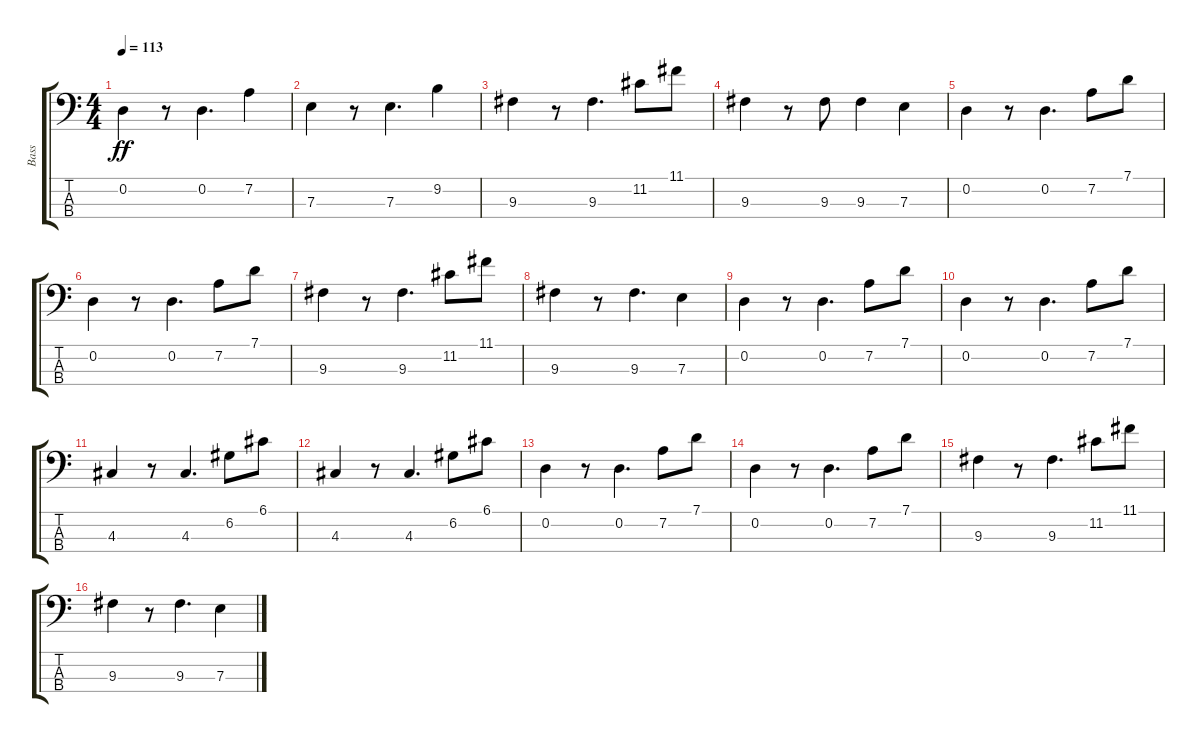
\track ("Bass" "Bass") {instrument acousticbass}
\staff {score tabs}
\tuning (G2 D2 A1 E1) {hide}
\ts (4 4)
\tempo 113
\clef f4
\ks c
0.2.4{dy ff} r.8 0.2.4{d} 7.2.4 |
7.3.4 r.8 7.3.4{d} 9.2.4 |
9.3.4 r.8 9.3.4{d} 11.2.8 11.1.8 |
9.3.4 r.8 9.3.8 9.3.4 7.3.4 |
0.2.4 r.8 0.2.4{d} 7.2.8 7.1.8 |
0.2.4 r.8 0.2.4{d} 7.2.8 7.1.8 |
9.3.4 r.8 9.3.4{d} 11.2.8 11.1.8 |
9.3.4 r.8 9.3.4{d} 7.3.4 |
0.2.4 r.8 0.2.4{d} 7.2.8 7.1.8 |
0.2.4 r.8 0.2.4{d} 7.2.8 7.1.8 |
4.3.4 r.8 4.3.4{d} 6.2.8 6.1.8 |
4.3.4 r.8 4.3.4{d} 6.2.8 6.1.8 |
0.2.4 r.8 0.2.4{d} 7.2.8 7.1.8 |
0.2.4 r.8 0.2.4{d} 7.2.8 7.1.8 |
9.3.4 r.8 9.3.4{d} 11.2.8 11.1.8 |
9.3.4 r.8 9.3.4{d} 7.3.4
